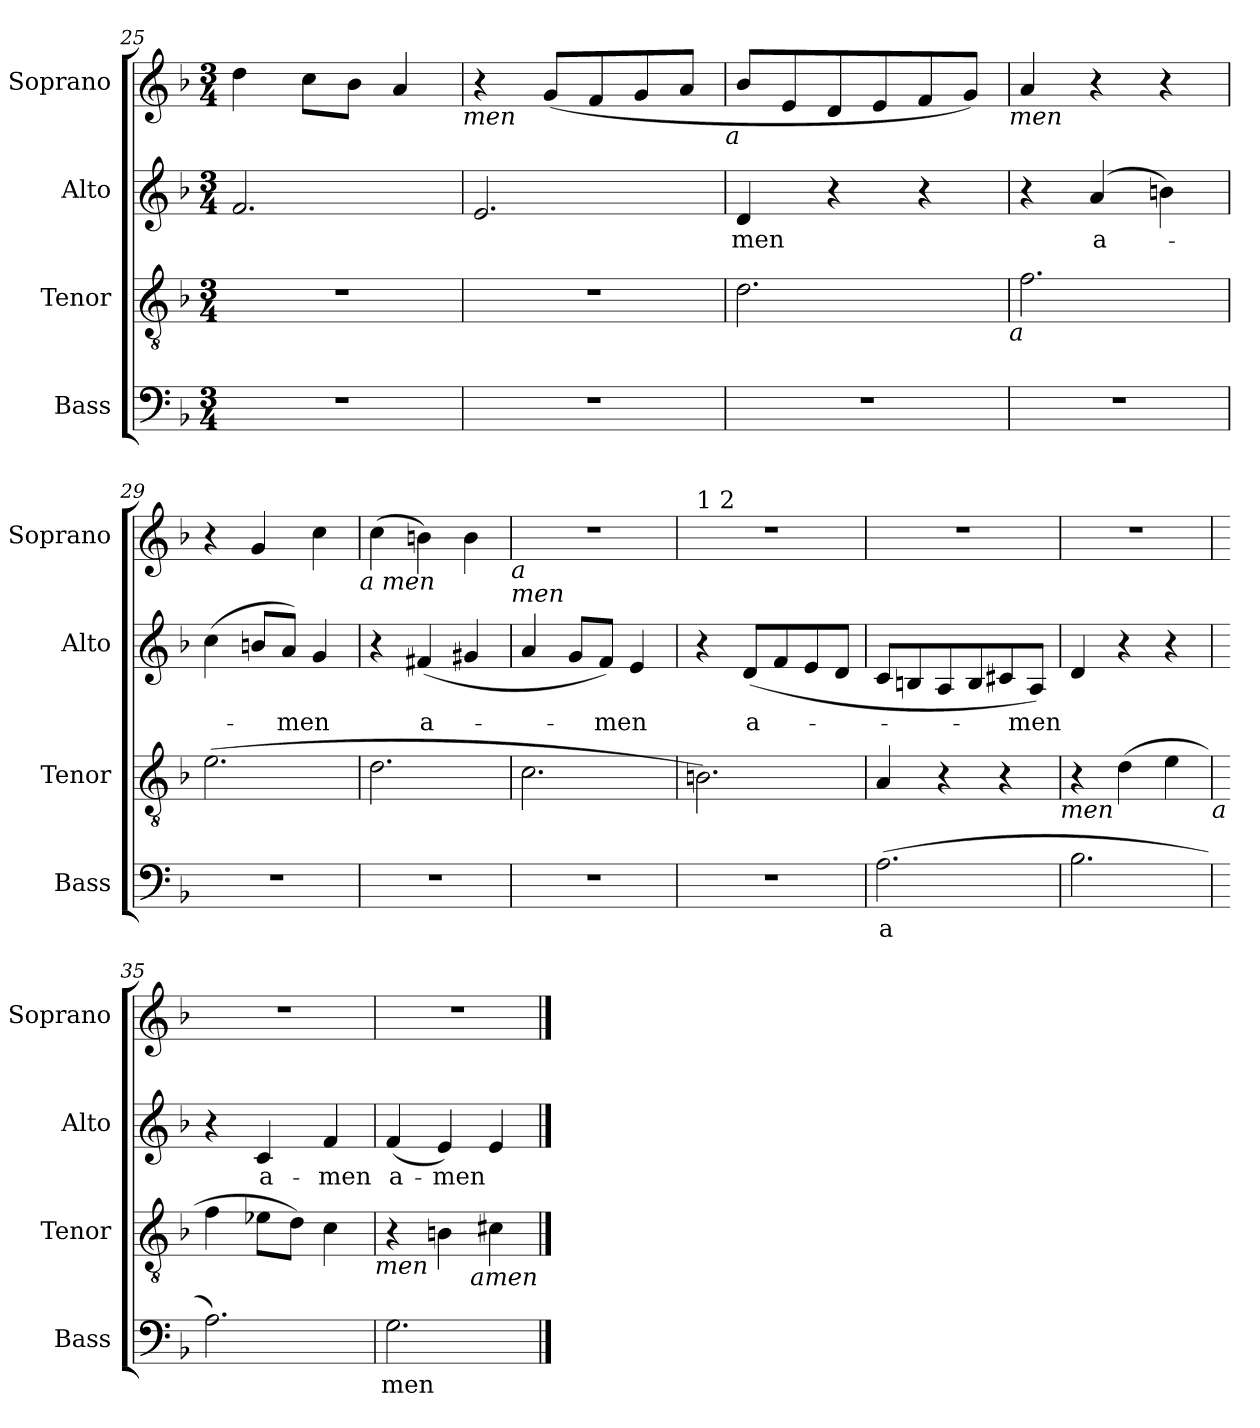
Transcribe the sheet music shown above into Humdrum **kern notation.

**kern	**text	**kern	**kern	**text	**kern
*part4	*part4	*part3	*part2	*part2	*part1
*staff4	*staff4	*staff3	*staff2	*staff2	*staff1
*I"Bass	*	*I"Tenor	*I"Alto	*	*I"Soprano
*I'Bass	*	*I'Tenor	*I'Alto	*	*I'Soprano
*clefF4	*	*clefGv2	*clefG2	*	*clefG2
*k[b-]	*	*k[b-]	*k[b-]	*	*k[b-]
*F:	*	*F:	*F:	*	*F:
*M3/4	*	*M3/4	*M3/4	*	*M3/4
=25	=25	=25	=25	=25	=25
!LO:N:vis=1	!	!LO:N:vis=1	!	!	!
2.r	.	2.r	2.f/	.	4dd\
.	.	.	.	.	8cc\L
.	.	.	.	.	8b-\J
.	.	.	.	.	4a</
!	!	!	!	!	!LO:TX:b:i:t=men
=26	=26	=26	=26	=26	=26
!LO:N:vis=1	!	!LO:N:vis=1	!	!	!
2.r	.	2.r	2.e/	.	4r
.	.	.	.	.	(<8g/L
.	.	.	.	.	8f/
.	.	.	.	.	8g/
.	.	.	.	.	8a/J
!	!	!	!	!	!LO:TX:b:i:t=a
=27	=27	=27	=27	=27	=27
!LO:N:vis=1	!	!	!	!LO:LY:b	!
2.r	.	2.d\	4d/	-men	8b-/L
.	.	.	.	.	8e/
.	.	.	4r	.	8d/
.	.	.	.	.	8e/
.	.	.	4r	.	8f/
.	.	.	.	.	8g/J)
!	!	!	!	!	!LO:TX:b:i:t=men
!	!	!LO:TX:b:i:t=a	!	!	!
=28	=28	=28	=28	=28	=28
!LO:N:vis=1	!	!	!	!	!
2.r	.	2.f\	4r	.	4a/
!	!	!	!	!LO:LY:b	!
.	.	.	(4a/	a-	4r
.	.	.	4bn\)	.	4r
!!LO:LB:g=z
=29	=29	=29	=29	=29	=29
!LO:N:vis=1	!	!	!	!	!
2.r	.	(>2.e\	(>4cc\	.	4r
.	.	.	8bn/L	.	4g/
!	!	!	!	!LO:LY:b	!
.	.	.	8a/J)	-men	.
.	.	.	4g/	.	4cc\
!	!	!	!	!	!LO:TX:b:i:t=a men
=30	=30	=30	=30	=30	=30
!LO:N:vis=1	!	!	!	!	!
2.r	.	2.d\	4r	.	(>4cc\
!	!	!	!	!LO:LY:b	!
.	.	.	(<4f#X/	a-	4bn\)
.	.	.	4g#X/	.	4b\
!	!	!	!	!	!LO:TX:b:i:t=a
!	!	!	!	!	!LO:TX:b:i:t=men
=31	=31	=31	=31	=31	=31
!LO:N:vis=1	!	!	!	!	!LO:N:vis=1
2.r	.	2.c\	4a/	.	2.r
.	.	.	8g/L	.	.
!	!	!	!	!LO:LY:b	!
.	.	.	8f/J)	-men	.
.	.	.	4e/	.	.
=32	=32	=32	=32	=32	=32
!	!	!	!	!	!LO:TX:a:t=1 2
!LO:N:vis=1	!	!	!	!	!LO:N:vis=1
2.r	.	2.Bn\)	4r	.	2.r
!	!	!	!	!LO:LY:b	!
.	.	.	(<8d/L	a-	.
.	.	.	8f/	.	.
.	.	.	8e/	.	.
.	.	.	8d/J	.	.
=33	=33	=33	=33	=33	=33
!	!LO:LY:b	!	!	!	!LO:N:vis=1
(>2.A\	a	4A/	8c/L	.	2.r
.	.	.	8Bn/	.	.
.	.	4r	8A/	.	.
.	.	.	8B/	.	.
.	.	4r	8c#X/	.	.
!	!	!	!	!LO:LY:b	!
.	.	.	8A/J)	-men	.
!	!	!LO:TX:b:i:t=men	!	!	!
=34	=34	=34	=34	=34	=34
!	!	!	!	!	!LO:N:vis=1
2.B-\	.	4r	4d/	.	2.r
.	.	(>4d\	4r	.	.
.	.	4e\	4r	.	.
!	!	!LO:TX:b:i:t=a	!	!	!
=35	=35	=35	=35	=35	=35
!	!	!	!	!	!LO:N:vis=1
2.A\)	.	4f\	4r	.	2.r
!	!	!	!	!LO:LY:b	!
.	.	8e-X\L	4c/	a-	.
.	.	8d\J)	.	.	.
!	!	!	!	!LO:LY:b	!
.	.	4c\	4f/	-men	.
!	!	!LO:TX:b:i:t=men	!	!	!
=36	=36	=36	=36	=36	=36
!	!LO:LY:b	!	!	!LO:LY:b	!LO:N:vis=1
2.G\	men	4r	(<4f/	a-	2.r
!	!	!	!	!LO:LY:b	!
.	.	4Bn\	4e/)	-men	.
.	.	4c#X\	4e/	.	.
!	!	!LO:TX:b:i:t=amen	!	!	!
==	==	==	==	==	==
*-	*-	*-	*-	*-	*-
